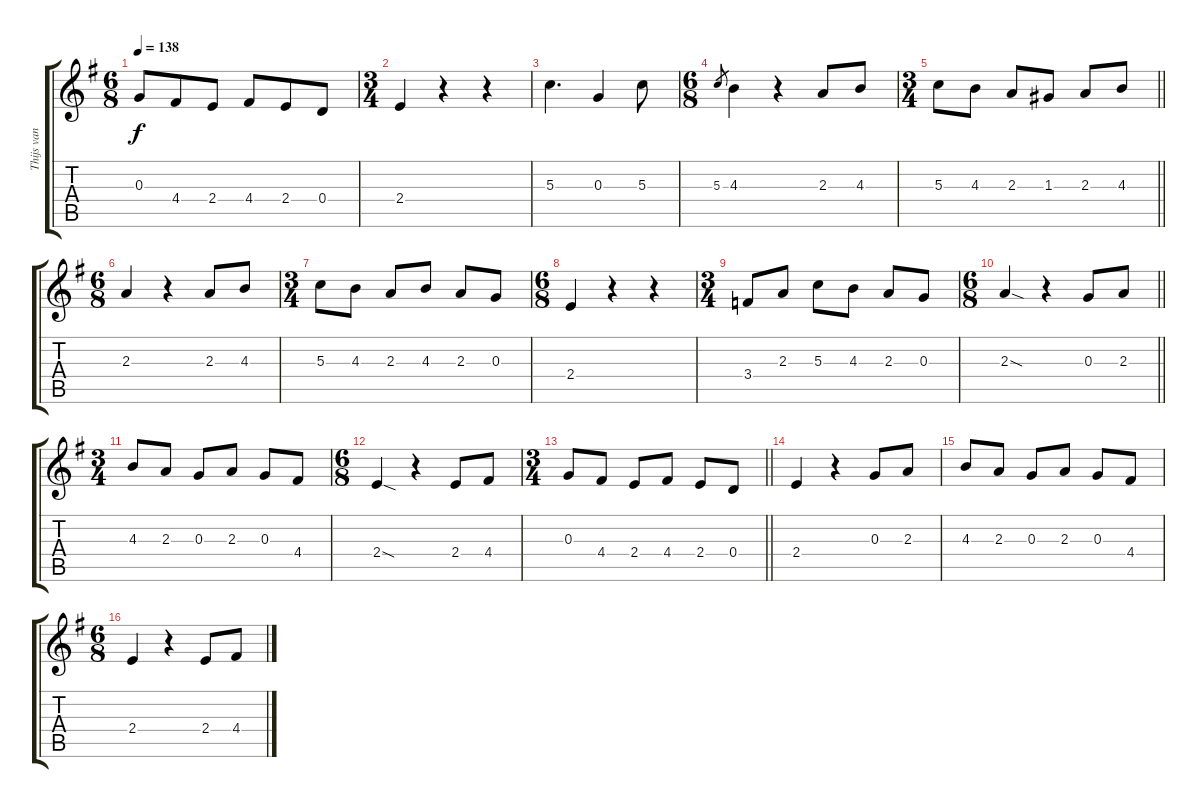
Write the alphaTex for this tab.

\track ("Thijs van Leer Flute" "Thijs van ") {instrument flute}
\staff {score tabs}
\tuning (E5 B4 G4 D4 A3 E3) {hide}
\ts (6 8)
\tempo 138
\clef g2
\ks g
0.3.8{dy f} 4.4.8 2.4.8 4.4.8 2.4.8 0.4.8 |
\ts (3 4)
2.4.4 r.4 r.4 |
5.3.4{d} 0.3.4 5.3.8 |
\ts (6 8)
5.3.8{gr} 4.3.4 r.4 2.3.8 4.3.8 |
\ts (3 4)
\barLineRight lightlight
5.3.8 4.3.8 2.3.8 1.3.8 2.3.8 4.3.8 |
\ts (6 8)
2.3.4 r.4 2.3.8 4.3.8 |
\ts (3 4)
5.3.8 4.3.8 2.3.8 4.3.8 2.3.8 0.3.8 |
\ts (6 8)
2.4.4 r.4 r.4 |
\ts (3 4)
3.4.8 2.3.8 5.3.8 4.3.8 2.3.8 0.3.8 |
\ts (6 8)
\barLineRight lightlight
2.3{sod}.4 r.4 0.3.8 2.3.8 |
\ts (3 4)
\section ("" " ")
4.3.8 2.3.8 0.3.8 2.3.8 0.3.8 4.4.8 |
\ts (6 8)
2.4{sod}.4 r.4 2.4.8 4.4.8 |
\ts (3 4)
\barLineRight lightlight
0.3.8 4.4.8 2.4.8 4.4.8 2.4.8 0.4.8 |
2.4.4 r.4 0.3.8 2.3.8 |
4.3.8 2.3.8 0.3.8 2.3.8 0.3.8 4.4.8 |
\ts (6 8)
2.4.4 r.4 2.4.8 4.4.8
